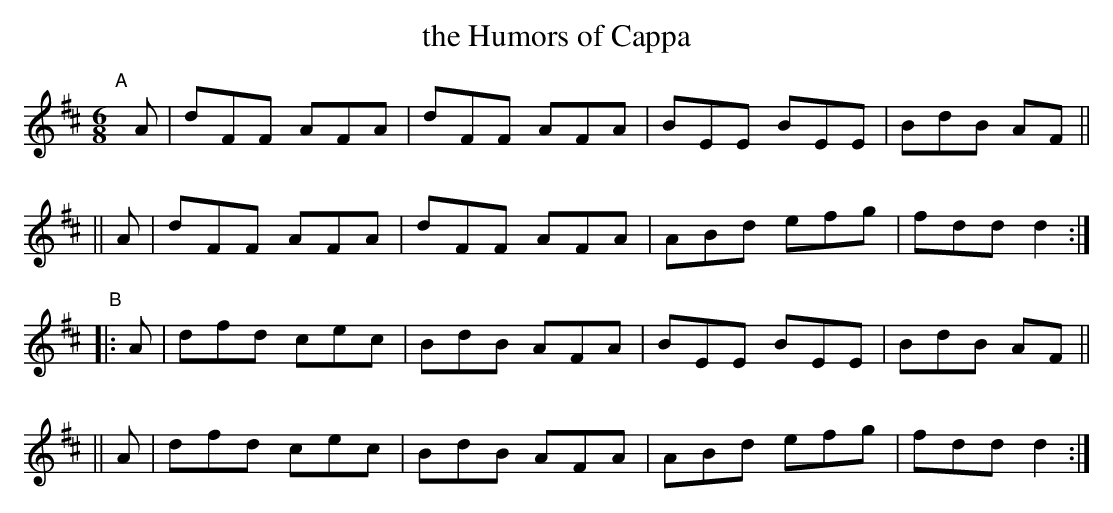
X:1
T: the Humors of Cappa
M: 6/8
L: 1/8
K: D
"^A"\
[|]A | dFF AFA | dFF AFA | BEE BEE | BdB AF ||
|| A | dFF AFA | dFF AFA | ABd efg | fdd d2 :|
"^B"\
|: A | dfd cec | BdB AFA | BEE BEE | BdB AF ||
|| A | dfd cec | BdB AFA | ABd efg | fdd d2 :|
